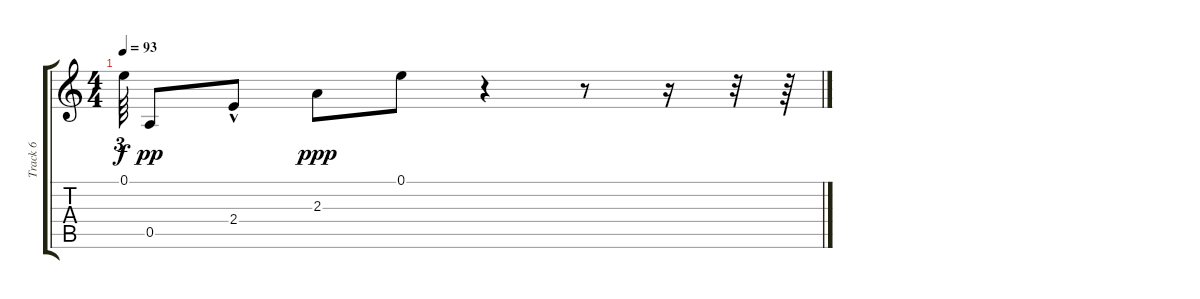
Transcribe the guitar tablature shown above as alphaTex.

\track ("Track 6" "Track 6") {instrument acousticguitarsteel}
\staff {score tabs}
\tuning (E4 B3 G3 D3 A2 E2) {hide}
\ts (4 4)
\tempo 93
\clef g2
\ks c
0.1{t}.64{tu (3 2) dy f} 0.5.8{dy pp} 2.4{hac}.8 2.3.8{dy ppp} 0.1.8 r.4 r.8 r.16 r.32 r.64
